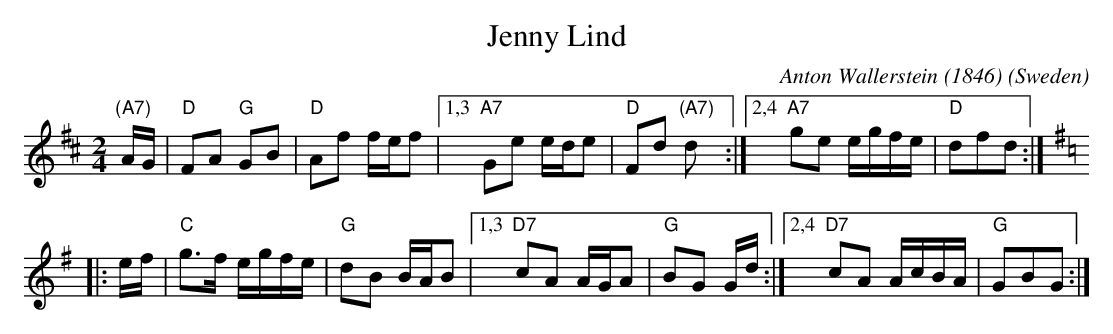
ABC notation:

X:1
T: Jenny Lind
C: Anton Wallerstein (1846)
O: Sweden
M: 2/4
L: 1/16
K: D
"(A7)"AG \
| "D"F2A2 "G"G2B2 | "D"A2f2 fef2 |1,3 "A7"G2e2 ede2 | "D"F2d2 "(A7)"d2 \
                                :|2,4 "A7"g2e2 egfe | "D"d2f2d2 :|[K:=c]
K: G
|: ef \
| "C"g3f egfe | "G"d2B2 BAB2 |1,3 "D7"c2A2 AGA2 | "G"B2G2 Gd \
                            :|2,4 "D7"c2A2 AcBA | "G"G2B2G2 :|
